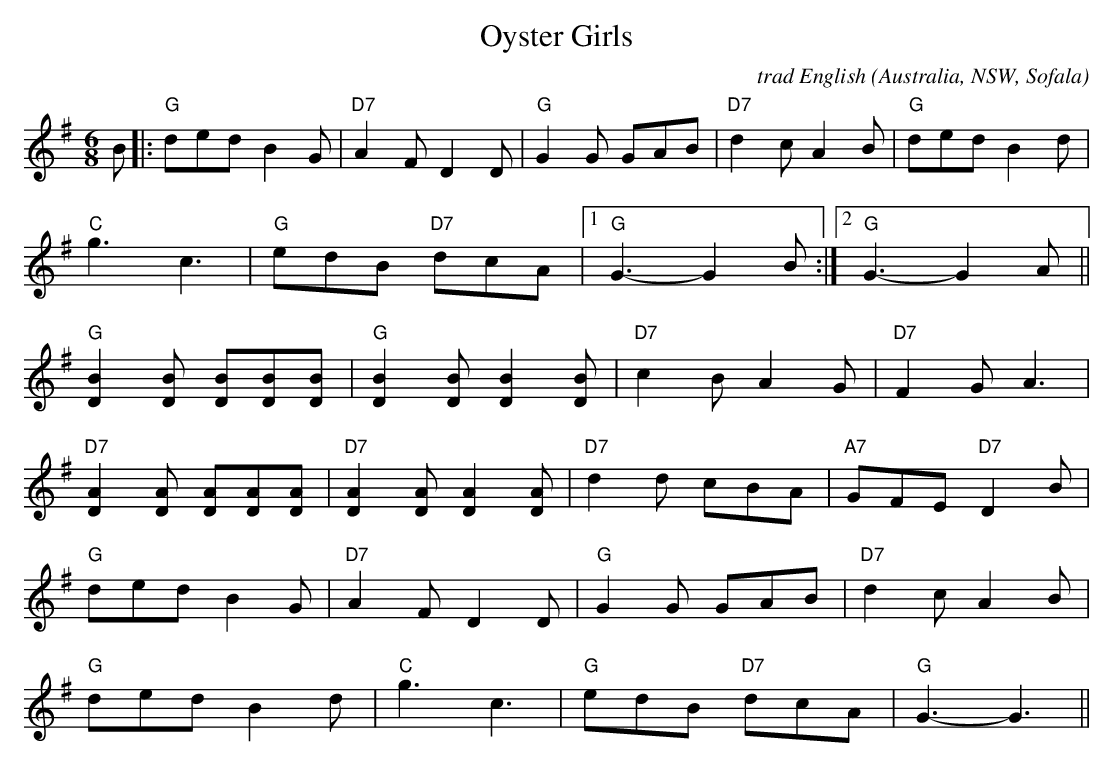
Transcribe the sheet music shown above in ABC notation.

X:1
T:Oyster Girls
C:trad English
O:Australia, NSW, Sofala
M:6/8
L:1/8
K:G
B|:"G"dedB2G|"D7"A2FD2D|"G"G2G GAB|"D7"d2cA2B|"G"dedB2d|
"C"g3c3|"G"edB "D7"dcA|1"G"G3-G2B:|2"G"G3-G2A||
"G"[D2B2][DB] [DB][DB][DB]|"G"[B2D2][DB][D2B2][DB]|"D7"c2B A2G|"D7"F2GA3|
"D7"[D2A2][DA] [DA][DA][DA]|"D7"[D2A2][DA][D2A2][DA]|"D7"d2d cBA|"A7"GFE "D7"D2B|
"G"dedB2G|"D7"A2F D2D|"G"G2G GAB|"D7"d2cA2B|
"G"dedB2d|"C"g3c3|"G"edB "D7"dcA|"G"G3-G3||
